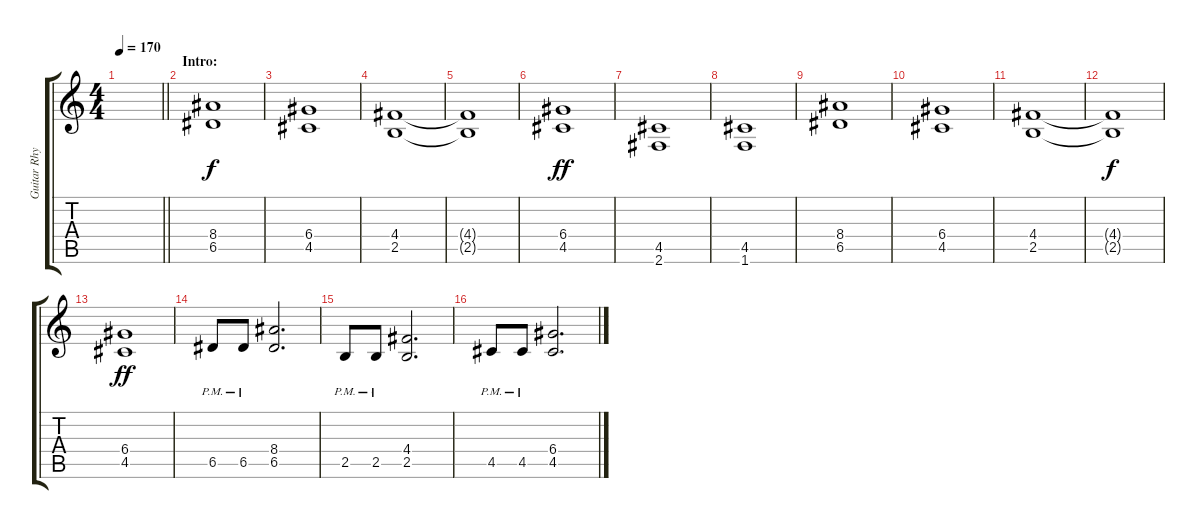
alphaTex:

\track ("Guitar Rhythm" "Guitar Rhy") {instrument distortionguitar}
\staff {score tabs}
\tuning (E4 B3 G3 D3 A2 E2) {hide}
\ts (4 4)
\tempo 170
\clef g2
\barLineRight lightlight
\ks c
|
\section ("" "Intro:")
(8.4 6.5).1 |
(6.4 4.5).1 |
(4.4 2.5).1 |
(4.4{t} 2.5{t}).1{dy f} |
(6.4 4.5).1{dy ff} |
(4.5 2.6).1 |
(4.5 1.6).1 |
(8.4 6.5).1 |
(6.4 4.5).1 |
(4.4 2.5).1 |
(4.4{t} 2.5{t}).1{dy f} |
(6.4 4.5).1{dy ff} |
6.5{pm}.8 6.5{pm}.8 (8.4 6.5).2{d} |
2.5{pm}.8 2.5{pm}.8 (4.4 2.5).2{d} |
4.5{pm}.8 4.5{pm}.8 (6.4 4.5).2{d}
